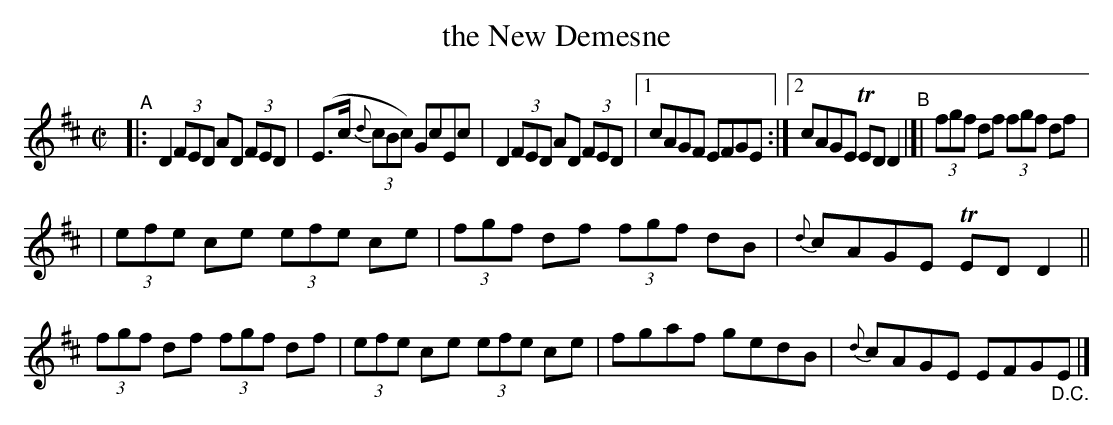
X:1
T: the New Demesne
M: C|
L: 1/8
K: D
"^A"\
|: D2(3FED AD (3FED | (E>c (3{d}cBc) GcEc | D2 (3FED AD (3FED |\
[1 cAGF EFGE :|[2 cAGE TEDD2 "^B"|[| (3fgf df (3fgf df |
|  (3efe ce (3efe ce | (3fgf df (3fgf dB | {d}cAGE TEDD2 \
|| (3fgf df (3fgf df | (3efe ce (3efe ce | fgaf gedB | {d}cAGE EFG"_D.C."E |]
